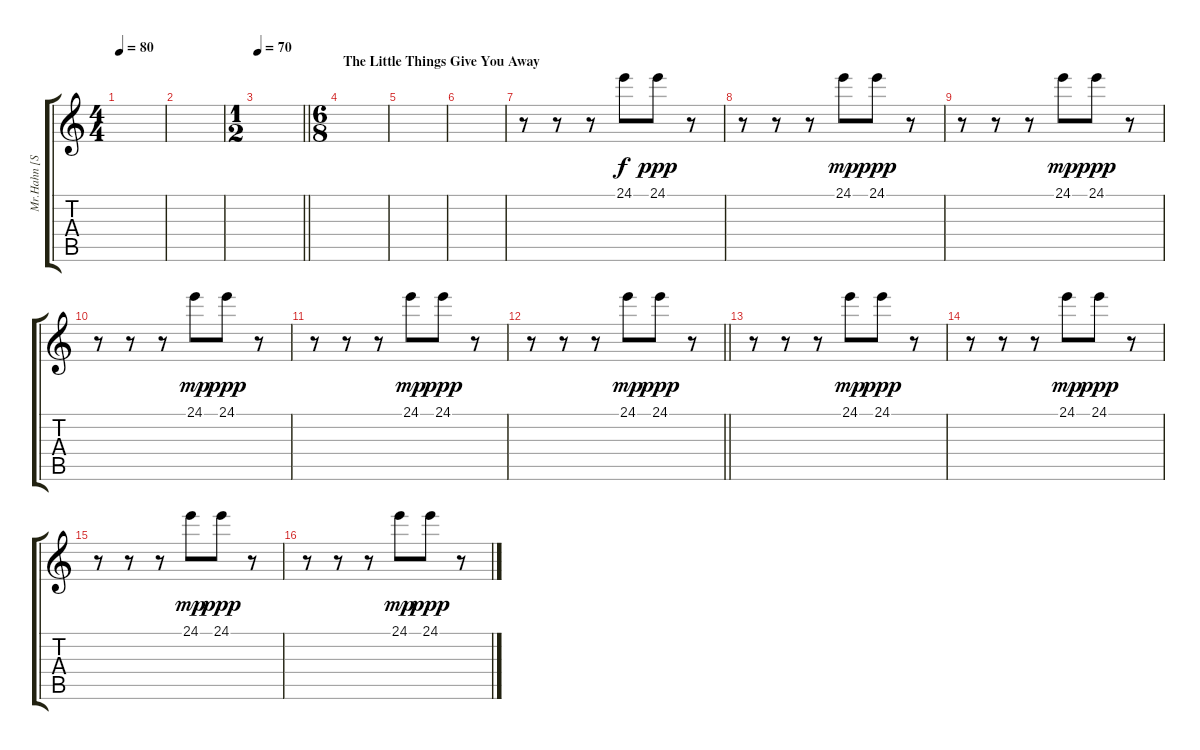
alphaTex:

\track ("Mr.Hahn [Sampler 5]" "Mr.Hahn [S") {instrument fx5brightness}
\staff {score tabs}
\tuning (E4 B3 G3 D3 A2 E2) {hide}
\ts (4 4)
\tempo 80
\clef g2
\ks c
|
|
\ts (1 2)
\tempo 70
\barLineRight lightlight
|
\ts (6 8)
\section ("" "The Little Things Give You Away")
|
|
|
r.8 r.8 r.8 24.1.8 24.1.8{dy ppp} r.8 |
r.8 r.8 r.8 24.1.8{dy mp} 24.1.8{dy ppp} r.8 |
r.8 r.8 r.8 24.1.8{dy mp} 24.1.8{dy ppp} r.8 |
r.8 r.8 r.8 24.1.8{dy mp} 24.1.8{dy ppp} r.8 |
r.8 r.8 r.8 24.1.8{dy mp} 24.1.8{dy ppp} r.8 |
\barLineRight lightlight
r.8 r.8 r.8 24.1.8{dy mp} 24.1.8{dy ppp} r.8 |
r.8 r.8 r.8 24.1.8{dy mp} 24.1.8{dy ppp} r.8 |
r.8 r.8 r.8 24.1.8{dy mp} 24.1.8{dy ppp} r.8 |
r.8 r.8 r.8 24.1.8{dy mp} 24.1.8{dy ppp} r.8 |
r.8 r.8 r.8 24.1.8{dy mp} 24.1.8{dy ppp} r.8
